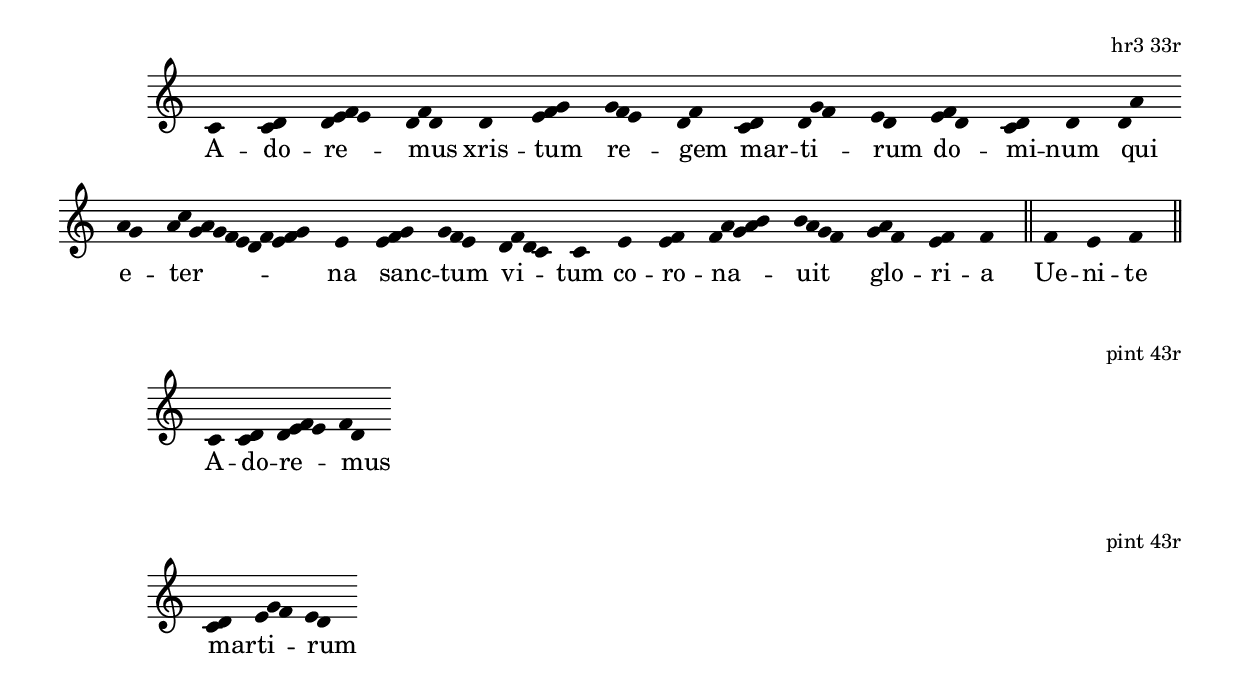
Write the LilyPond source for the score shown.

\version "2.19.32"

\include "../lib/synopsis.ily"

\score {
  \transpose c c' {
    \plainchant
    c \melisma { c d } \melisma { d e f e } \melisma { d f d } \bar "" d \melisma { e f g } \bar ""
    \melisma { g f e } \melisma { d f } \bar "" \melisma { c d } \melisma { d g f } \melisma { e d } \bar "" \melisma { e f d } \melisma { c d } d \bar ""
    \melisma { d a } \bar "" \melisma { a g } \melisma { a c' g a g f e d f e f g } e \bar "" \melisma { e f g } \melisma { g f e } \bar "" \melisma { d f d c } c \bar ""
    e \melisma { e f } \melisma { f a g a b } \melisma { b a g f } \bar "" \melisma { g a f } \melisma { e f } f \bar "||"

    f e f \bar "||"
  }
  \addlyrics {
    A -- do -- re -- mus xris -- tum
    re -- gem mar -- ti -- rum do -- mi -- num
    qui e -- ter -- na sanc -- tum vi -- tum
    co -- ro -- na -- uit glo -- ri -- a

    Ue -- ni -- te
  }
  \header {
    fontes = "hr3 33r"
  }
}

\score {
  \transpose c c' {
    \plainchant
    c \melisma { c d } \melisma { d e f e } \melisma { f d }
  }
  \addlyrics {
    A -- do -- re -- mus
  }
  \header {
    fontes = "pint 43r"
  }
}

\score {
  \transpose c c' {
    \plainchant
    \melisma { c d } \melisma { e g f } \melisma { e d }
  }
  \addlyrics {
    mar -- ti -- rum
  }
  \header {
    fontes = "pint 43r"
  }
}
